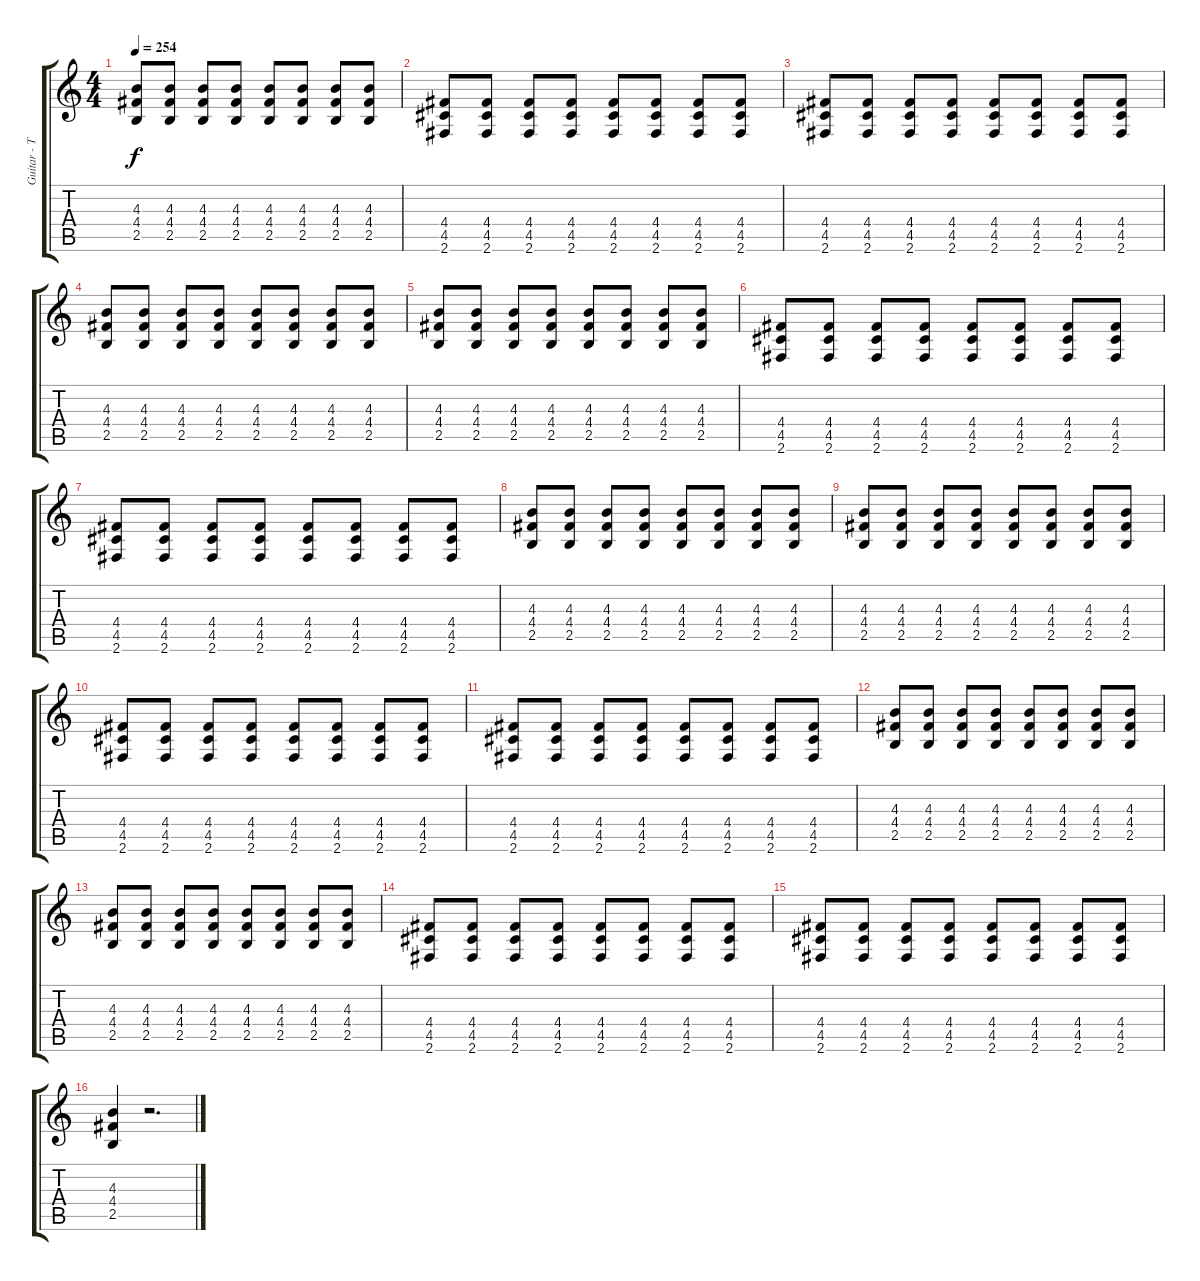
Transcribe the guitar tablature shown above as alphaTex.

\track ("Guitar - Tom Mattew Delonge" "Guitar - T") {instrument distortionguitar}
\staff {score tabs}
\tuning (E4 B3 G3 D3 A2 E2) {hide}
\ts (4 4)
\tempo 254
\clef g2
\ks c
(4.3 4.4 2.5).8{dy f} (4.3 4.4 2.5).8 (4.3 4.4 2.5).8 (4.3 4.4 2.5).8 (4.3 4.4 2.5).8 (4.3 4.4 2.5).8 (4.3 4.4 2.5).8 (4.3 4.4 2.5).8 |
(4.4 4.5 2.6).8 (4.4 4.5 2.6).8 (4.4 4.5 2.6).8 (4.4 4.5 2.6).8 (4.4 4.5 2.6).8 (4.4 4.5 2.6).8 (4.4 4.5 2.6).8 (4.4 4.5 2.6).8 |
(4.4 4.5 2.6).8 (4.4 4.5 2.6).8 (4.4 4.5 2.6).8 (4.4 4.5 2.6).8 (4.4 4.5 2.6).8 (4.4 4.5 2.6).8 (4.4 4.5 2.6).8 (4.4 4.5 2.6).8 |
(4.3 4.4 2.5).8 (4.3 4.4 2.5).8 (4.3 4.4 2.5).8 (4.3 4.4 2.5).8 (4.3 4.4 2.5).8 (4.3 4.4 2.5).8 (4.3 4.4 2.5).8 (4.3 4.4 2.5).8 |
(4.3 4.4 2.5).8 (4.3 4.4 2.5).8 (4.3 4.4 2.5).8 (4.3 4.4 2.5).8 (4.3 4.4 2.5).8 (4.3 4.4 2.5).8 (4.3 4.4 2.5).8 (4.3 4.4 2.5).8 |
(4.4 4.5 2.6).8 (4.4 4.5 2.6).8 (4.4 4.5 2.6).8 (4.4 4.5 2.6).8 (4.4 4.5 2.6).8 (4.4 4.5 2.6).8 (4.4 4.5 2.6).8 (4.4 4.5 2.6).8 |
(4.4 4.5 2.6).8 (4.4 4.5 2.6).8 (4.4 4.5 2.6).8 (4.4 4.5 2.6).8 (4.4 4.5 2.6).8 (4.4 4.5 2.6).8 (4.4 4.5 2.6).8 (4.4 4.5 2.6).8 |
(4.3 4.4 2.5).8 (4.3 4.4 2.5).8 (4.3 4.4 2.5).8 (4.3 4.4 2.5).8 (4.3 4.4 2.5).8 (4.3 4.4 2.5).8 (4.3 4.4 2.5).8 (4.3 4.4 2.5).8 |
(4.3 4.4 2.5).8 (4.3 4.4 2.5).8 (4.3 4.4 2.5).8 (4.3 4.4 2.5).8 (4.3 4.4 2.5).8 (4.3 4.4 2.5).8 (4.3 4.4 2.5).8 (4.3 4.4 2.5).8 |
(4.4 4.5 2.6).8 (4.4 4.5 2.6).8 (4.4 4.5 2.6).8 (4.4 4.5 2.6).8 (4.4 4.5 2.6).8 (4.4 4.5 2.6).8 (4.4 4.5 2.6).8 (4.4 4.5 2.6).8 |
(4.4 4.5 2.6).8 (4.4 4.5 2.6).8 (4.4 4.5 2.6).8 (4.4 4.5 2.6).8 (4.4 4.5 2.6).8 (4.4 4.5 2.6).8 (4.4 4.5 2.6).8 (4.4 4.5 2.6).8 |
(4.3 4.4 2.5).8 (4.3 4.4 2.5).8 (4.3 4.4 2.5).8 (4.3 4.4 2.5).8 (4.3 4.4 2.5).8 (4.3 4.4 2.5).8 (4.3 4.4 2.5).8 (4.3 4.4 2.5).8 |
(4.3 4.4 2.5).8 (4.3 4.4 2.5).8 (4.3 4.4 2.5).8 (4.3 4.4 2.5).8 (4.3 4.4 2.5).8 (4.3 4.4 2.5).8 (4.3 4.4 2.5).8 (4.3 4.4 2.5).8 |
(4.4 4.5 2.6).8 (4.4 4.5 2.6).8 (4.4 4.5 2.6).8 (4.4 4.5 2.6).8 (4.4 4.5 2.6).8 (4.4 4.5 2.6).8 (4.4 4.5 2.6).8 (4.4 4.5 2.6).8 |
(4.4 4.5 2.6).8 (4.4 4.5 2.6).8 (4.4 4.5 2.6).8 (4.4 4.5 2.6).8 (4.4 4.5 2.6).8 (4.4 4.5 2.6).8 (4.4 4.5 2.6).8 (4.4 4.5 2.6).8 |
(4.3 4.4 2.5).4 r.2{d}
